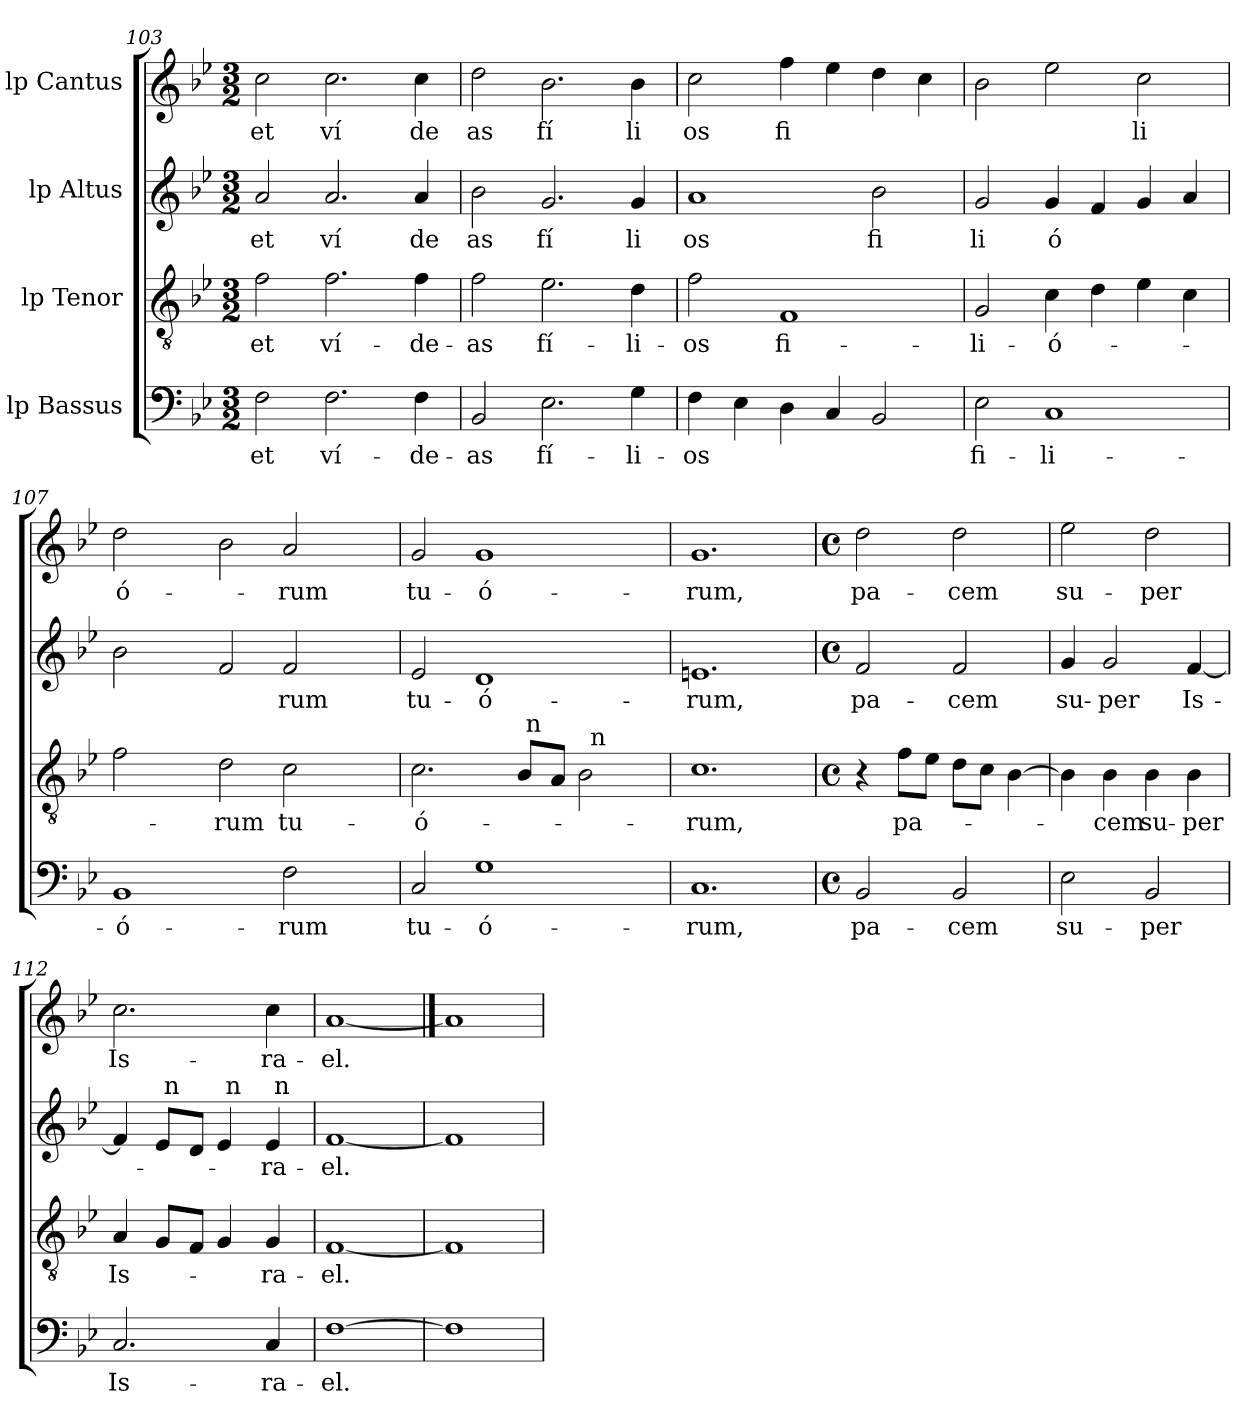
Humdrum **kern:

**kern	**text	**kern	**text	**kern	**text	**kern	**text
*part4	*part4	*part3	*part3	*part2	*part2	*part1	*part1
*staff4	*staff4	*staff3	*staff3	*staff2	*staff2	*staff1	*staff1
*I"lp Bassus	*	*I"lp Tenor	*	*I"lp Altus	*	*I"lp Cantus	*
*clefF4	*	*clefGv2	*	*clefG2	*	*clefG2	*
*k[b-e-]	*	*k[b-e-]	*	*k[b-e-]	*	*k[b-e-]	*
*B-:	*	*B-:	*	*B-:	*	*B-:	*
*M3/2	*	*M3/2	*	*M3/2	*	*M3/2	*
=103	=103	=103	=103	=103	=103	=103	=103
!	!LO:LY:b:cj	!	!LO:LY:b:cj	!	!LO:LY:b:cj	!	!LO:LY:b:cj
2F\	et	2f\	et	2a/	et	2cc\	et
!	!LO:LY:b:cj	!	!LO:LY:b:cj	!	!LO:LY:b:cj	!	!LO:LY:b:cj
2.F\	ví-	2.f\	ví-	2.a/	ví	2.cc\	ví
!	!LO:LY:b:cj	!	!LO:LY:b:cj	!	!LO:LY:b:cj	!	!LO:LY:b:cj
4F\	-de-	4f\	-de-	4a/	de	4cc\	de
=104	=104	=104	=104	=104	=104	=104	=104
!	!LO:LY:b:cj	!	!LO:LY:b:cj	!	!LO:LY:b:cj	!	!LO:LY:b:cj
2BB-/	-as	2f\	-as	2b-\	as	2dd\	as
!	!LO:LY:b:cj	!	!LO:LY:b:cj	!	!LO:LY:b:cj	!	!LO:LY:b:cj
2.E-\	fí-	2.e-\	fí-	2.g/	fí	2.b-\	fí
!	!LO:LY:b:cj	!	!LO:LY:b:cj	!	!LO:LY:b:cj	!	!LO:LY:b:cj
4G\	-li-	4d\	-li-	4g/	li	4b-\	li
=105	=105	=105	=105	=105	=105	=105	=105
!	!LO:LY:b:cj	!	!LO:LY:b:cj	!	!LO:LY:b:cj	!	!LO:LY:b:cj
4F\	-os	2f\	-os	1a	os	2cc\	os
4E-\	.	.	.	.	.	.	.
!	!	!	!LO:LY:b:cj	!	!	!	!LO:LY:b:cj
4D\	.	1F	fi-	.	.	4ff\	fi
4C/	.	.	.	.	.	4ee-\	.
!	!	!	!	!	!LO:LY:b:cj	!	!
2BB-/	.	.	.	2b-\	fi	4dd\	.
.	.	.	.	.	.	4cc\	.
=106	=106	=106	=106	=106	=106	=106	=106
!	!LO:LY:b:cj	!	!LO:LY:b:cj	!	!LO:LY:b:cj	!	!
2E-\	fi-	2G/	-li-	2g/	li	2b-\	.
!	!LO:LY:b:cj	!	!LO:LY:b:cj	!	!LO:LY:b:cj	!	!
1C	-li-	4c\	-ó-	4g/	ó	2ee-\	.
.	.	4d\	.	4f/	.	.	.
!	!	!	!	!	!	!	!LO:LY:b:cj
.	.	4e-\	.	4g/	.	2cc\	li
.	.	4c\	.	4a/	.	.	.
!!LO:LB:g=z
=107	=107	=107	=107	=107	=107	=107	=107
!	!LO:LY:b:cj	!	!	!	!	!	!LO:LY:b:cj
*	*	*^	*	*^	*	*	*
1BB-	-ó-	2f\	32.ryy	.	2b-\	4ryy	.	2dd\	ó-
.	.	.	1ryy	.	.	.	.	.	.
.	.	.	.	.	.	16ryy	.	.	.
.	.	.	.	.	.	1ryy	.	.	.
!	!	!	!	!LO:LY:b:cj	!	!	!	!	!
.	.	2d\	.	-rum	2f/	.	.	2b-\	.
!	!LO:LY:b:cj	!	!	!LO:LY:b:cj	!	!	!LO:LY:b:cj	!	!LO:LY:b:cj
2F\	-rum	2c\	.	tu-	2f/	.	rum	2a/	-rum
.	.	.	4ryy	.	.	.	.	.	.
.	.	.	8ryy	.	.	.	.	.	.
.	.	.	.	.	.	8.ryy	.	.	.
.	.	.	16ryy	.	.	.	.	.	.
.	.	.	64ryy	.	.	.	.	.	.
=108	=108	=108	=108	=108	=108	=108	=108	=108	=108
!	!LO:LY:b:cj	!	!	!LO:LY:b:cj	!	!	!LO:LY:b:cj	!	!LO:LY:b:cj
*	*	*	*^	*	*v	*v	*	*	*
2C/	tu-	2.c\	2ryy	1ryy	-ó-	2e-/	tu-	2g/	tu-
!	!LO:LY:b:cj	!	!	!	!	!	!LO:LY:b:cj	!	!LO:LY:b:cj
1G	-ó-	.	4ryy	.	.	1d	-ó-	1g	-ó-
.	.	8B-/L	64ryy	.	.	.	.	.	.
!	!	!	!LO:TX:a:t=n	!	!	!	!	!	!
.	.	.	2ryy	.	.	.	.	.	.
.	.	8A/J	.	.	.	.	.	.	.
.	.	2B-\	.	32ryy	.	.	.	.	.
!	!	!	!	!LO:TX:a:t=n	!	!	!	!	!
.	.	.	.	4...ryy	.	.	.	.	.
.	.	.	8...ryy	.	.	.	.	.	.
=109	=109	=109	=109	=109	=109	=109	=109	=109	=109
!	!LO:LY:b:cj	!	!	!	!LO:LY:b:cj	!	!LO:LY:b:cj	!	!LO:LY:b:cj
*	*	*v	*v	*v	*	*	*	*	*
1.C	-rum,	1.c	-rum,	1.en	-rum,	1.g	-rum,
=110	=110	=110	=110	=110	=110	=110	=110
*M4/4	*	*M4/4	*	*M4/4	*	*M4/4	*
*met(c)	*	*met(c)	*	*met(c)	*	*met(c)	*
!	!LO:LY:b:cj	!	!	!	!LO:LY:b:cj	!	!LO:LY:b:cj
2BB-/	pa-	4r	.	2f/	pa-	2dd\	pa-
!	!	!	!LO:LY:b:cj	!	!	!	!
.	.	8f\L	pa-	.	.	.	.
.	.	8e-\J	.	.	.	.	.
!	!LO:LY:b:cj	!	!	!	!LO:LY:b:cj	!	!LO:LY:b:cj
2BB-/	-cem	8d\L	.	2f/	-cem	2dd\	-cem
.	.	8c\J	.	.	.	.	.
.	.	[>4B-\	.	.	.	.	.
=111	=111	=111	=111	=111	=111	=111	=111
!	!LO:LY:b:cj	!	!	!	!LO:LY:b:cj	!	!LO:LY:b:cj
2E-\	su-	4B-\]	.	4g/	su-	2ee-\	su-
!	!	!	!LO:LY:b:cj	!	!LO:LY:b:cj	!	!
.	.	4B-\	-cem	2g/	-per	.	.
!	!LO:LY:b:cj	!	!LO:LY:b:cj	!	!	!	!LO:LY:b:cj
2BB-/	-per	4B-\	su-	.	.	2dd\	-per
!	!	!	!LO:LY:b:cj	!	!LO:LY:b:cj	!	!
.	.	4B-\	-per	[<4f/	Is-	.	.
=112	=112	=112	=112	=112	=112	=112	=112
!	!LO:LY:b:cj	!	!LO:LY:b:cj	!	!	!	!LO:LY:b:cj
*	*	*	*	*^	*	*	*
*	*	*	*	*	*^	*	*	*
2.C/	Is-	4A/	Is-	4f/]	4ryy	2ryy	.	2.cc\	Is-
.	.	8G/L	.	8e-/L	64ryy	.	.	.	.
!	!	!	!	!	!LO:TX:a:t=n	!	!	!	!
.	.	.	.	.	2ryy	.	.	.	.
.	.	8F/J	.	8d/J	.	.	.	.	.
.	.	4G/	.	4e-/	.	64ryy	.	.	.
!	!	!	!	!	!	!LO:TX:a:t=n	!	!	!
.	.	.	.	.	.	4ryy	.	.	.
!	!LO:LY:b:cj	!	!LO:LY:b:cj	!	!	!	!LO:LY:b:cj	!	!LO:LY:b:cj
4C/	-ra-	4G/	-ra-	4e-/	.	.	-ra-	4cc\	-ra-
!	!	!	!	!	!LO:TX:a:t=n	!	!	!	!
.	.	.	.	.	8...ryy	8...ryy	.	.	.
=113	=113	=113	=113	=113	=113	=113	=113	=113	=113
!	!LO:LY:b:cj	!	!LO:LY:b:cj	!	!	!	!LO:LY:b:cj	!	!LO:LY:b:cj
*	*	*	*	*v	*v	*v	*	*	*
[1F	-el.	[1F	-el.	[1f	-el.	[1a	-el.
=114	==114	=114	==114	=114	==114	==114	==114
1F]	.	1F]	.	1f]	.	1a]	.
=	=	=	=	=	=	=	=
*-	*-	*-	*-	*-	*-	*-	*-
